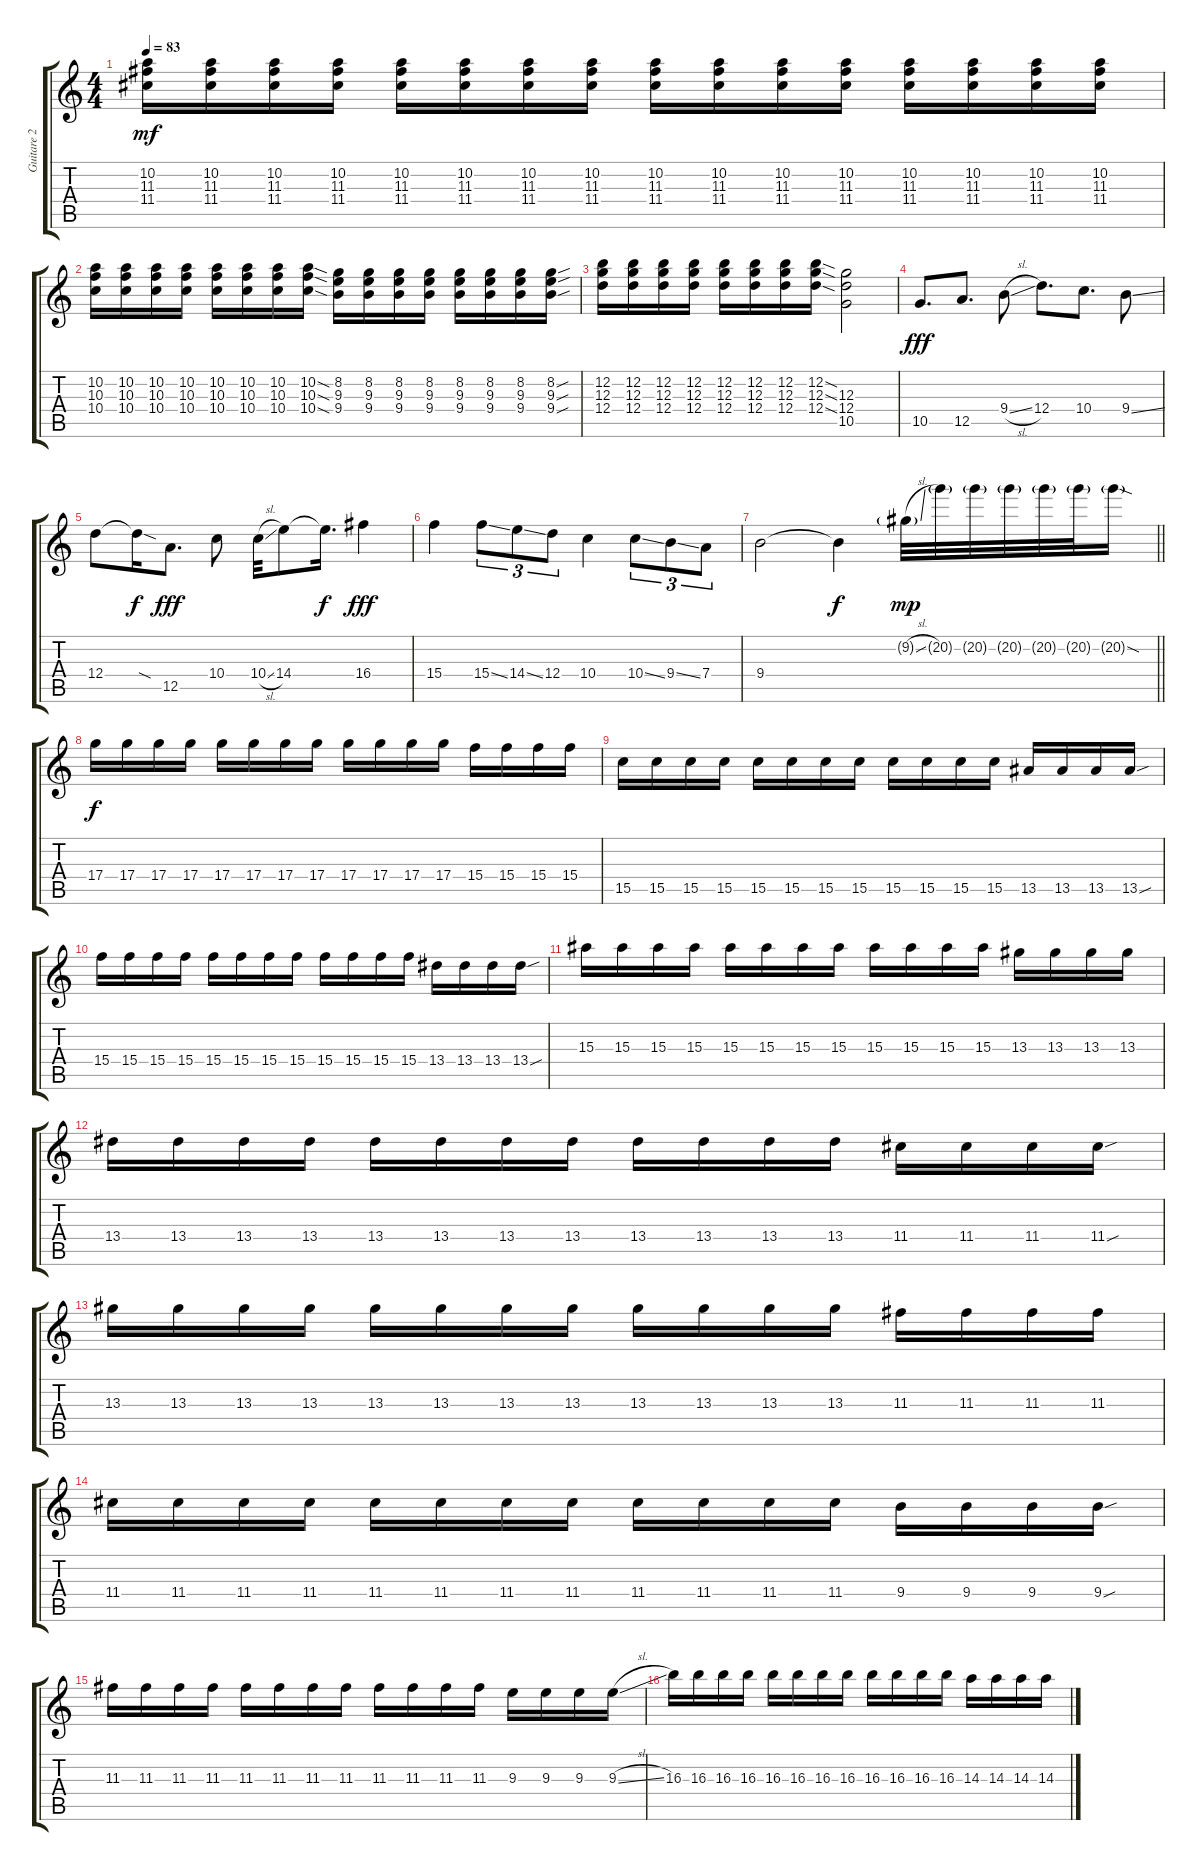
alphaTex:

\track ("Guitare 2" "Guitare 2") {instrument electricguitarclean}
\staff {score tabs}
\tuning (E4 B3 G3 D3 A2 E2) {hide}
\ts (4 4)
\tempo 83
\clef g2
\ks c
(10.2 11.3 11.4).16{dy mf} (10.2 11.3 11.4).16 (10.2 11.3 11.4).16 (10.2 11.3 11.4).16 (10.2 11.3 11.4).16 (10.2 11.3 11.4).16 (10.2 11.3 11.4).16 (10.2 11.3 11.4).16 (10.2 11.3 11.4).16 (10.2 11.3 11.4).16 (10.2 11.3 11.4).16 (10.2 11.3 11.4).16 (10.2 11.3 11.4).16 (10.2 11.3 11.4).16 (10.2 11.3 11.4).16 (10.2 11.3 11.4).16 |
(10.2 10.3 10.4).16 (10.2 10.3 10.4).16 (10.2 10.3 10.4).16 (10.2 10.3 10.4).16 (10.2 10.3 10.4).16 (10.2 10.3 10.4).16 (10.2 10.3 10.4).16 (10.2{sod} 10.3{sod} 10.4{sod}).16 (8.2 9.3 9.4).16 (8.2 9.3 9.4).16 (8.2 9.3 9.4).16 (8.2 9.3 9.4).16 (8.2 9.3 9.4).16 (8.2 9.3 9.4).16 (8.2 9.3 9.4).16 (8.2{sou} 9.3{sou} 9.4{sou}).16 |
(12.2 12.3 12.4).16 (12.2 12.3 12.4).16 (12.2 12.3 12.4).16 (12.2 12.3 12.4).16 (12.2 12.3 12.4).16 (12.2 12.3 12.4).16 (12.2 12.3 12.4).16 (12.2{sod} 12.3{sod} 12.4{sod}).16 (12.3 12.4 10.5).2 |
10.5.8{d dy fff} 12.5.8{d} 9.4{sl}.8 12.4.8{d} 10.4.8{d} 9.4{ss}.8 |
12.4.8 12.4{sod t}.16{dy f} 12.5.8{d dy fff} 10.4.8 10.4{sl}.32 14.4.8 14.4{t}.16{d dy f} 16.4.4{dy fff} |
15.4.4 15.4{ss}.8{tu (3 2)} 14.4{ss}.8{tu (3 2)} 12.4.8{tu (3 2)} 10.4.4 10.4{ss}.8{tu (3 2)} 9.4{ss}.8{tu (3 2)} 7.4.8{tu (3 2)} |
\barLineRight lightlight
9.4.2 9.4{t}.4{dy f} 9.2{sl g}.32{dy mp} 20.2{g}.32 20.2{g}.32 20.2{g}.32 20.2{g}.32 20.2{g}.32 20.2{sod g}.16 |
\section ("" "")
17.4.16{dy f volume 7 instrument distortionguitar} 17.4.16 17.4.16 17.4.16 17.4.16 17.4.16 17.4.16 17.4.16 17.4.16 17.4.16 17.4.16 17.4.16 15.4.16 15.4.16 15.4.16 15.4.16 |
15.5.16 15.5.16 15.5.16 15.5.16 15.5.16 15.5.16 15.5.16 15.5.16 15.5.16 15.5.16 15.5.16 15.5.16 13.5.16 13.5.16 13.5.16 13.5{sou}.16 |
15.4.16 15.4.16 15.4.16 15.4.16 15.4.16 15.4.16 15.4.16 15.4.16 15.4.16 15.4.16 15.4.16 15.4.16 13.4.16 13.4.16 13.4.16 13.4{sou}.16 |
15.3.16 15.3.16 15.3.16 15.3.16 15.3.16 15.3.16 15.3.16 15.3.16 15.3.16 15.3.16 15.3.16 15.3.16 13.3.16 13.3.16 13.3.16 13.3.16 |
13.4.16 13.4.16 13.4.16 13.4.16 13.4.16 13.4.16 13.4.16 13.4.16 13.4.16 13.4.16 13.4.16 13.4.16 11.4.16 11.4.16 11.4.16 11.4{sou}.16 |
13.3.16 13.3.16 13.3.16 13.3.16 13.3.16 13.3.16 13.3.16 13.3.16 13.3.16 13.3.16 13.3.16 13.3.16 11.3.16 11.3.16 11.3.16 11.3.16 |
11.4.16 11.4.16 11.4.16 11.4.16 11.4.16 11.4.16 11.4.16 11.4.16 11.4.16 11.4.16 11.4.16 11.4.16 9.4.16 9.4.16 9.4.16 9.4{sou}.16 |
11.3.16 11.3.16 11.3.16 11.3.16 11.3.16 11.3.16 11.3.16 11.3.16 11.3.16 11.3.16 11.3.16 11.3.16 9.3.16 9.3.16 9.3.16 9.3{sl}.16 |
16.3.16 16.3.16 16.3.16 16.3.16 16.3.16 16.3.16 16.3.16 16.3.16 16.3.16 16.3.16 16.3.16 16.3.16 14.3.16 14.3.16 14.3.16 14.3.16
